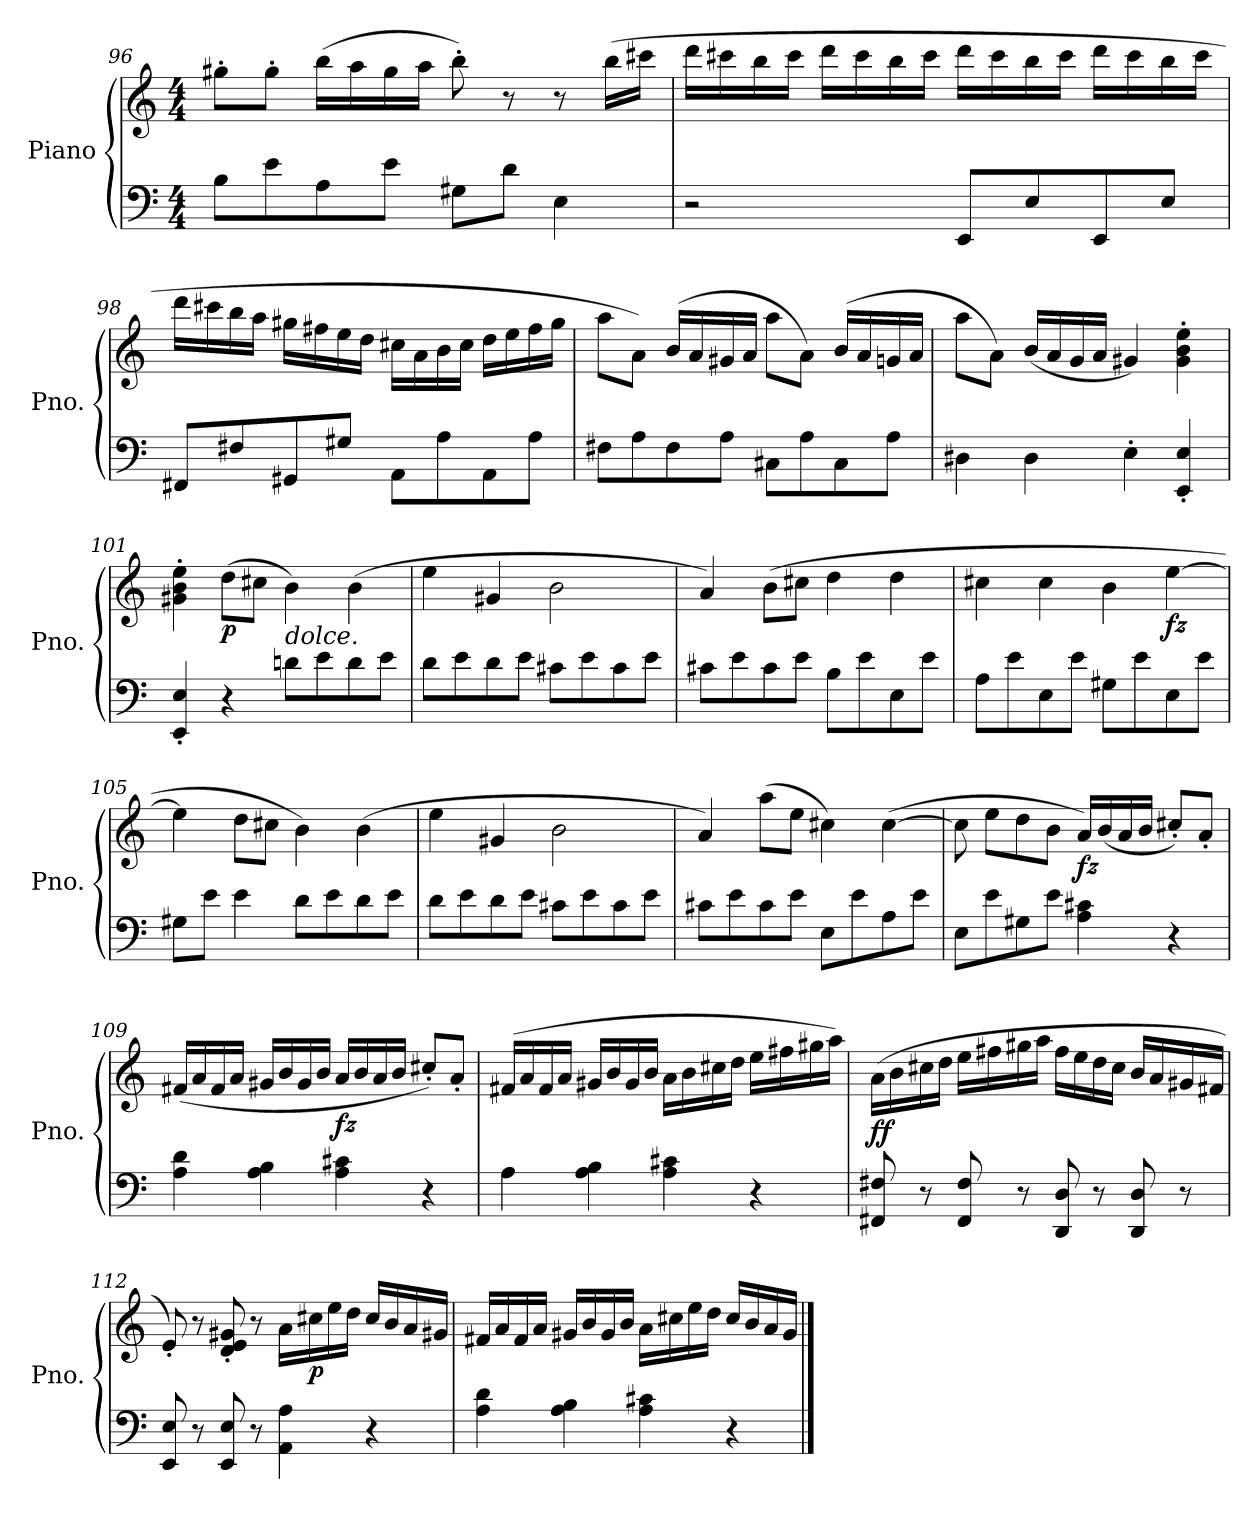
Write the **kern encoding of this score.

**kern	**kern	**dynam
*part1	*part1	*part1
*staff2	*staff1	*staff1/2
*I"Piano	*	*
*I'Pno.	*	*
!!LO:LB:g=z
*clefF4	*clefG2	*
*k[]	*k[]	*
*M4/4	*M4/4	*
=96	=96	=96
8B\L	8gg#X'\L	.
8e\	8gg#'\J	.
8A\	(>16bb\LL	.
.	16aa\	.
8e\J	16gg#\	.
.	16aa\JJ	.
8G#X\L	8bb'\)	.
8d\J	8r	.
4E\	8r	.
.	(>16bb\LL	.
.	16ccc#X\JJ	.
=97	=97	=97
2r	16ddd\LL	.
.	16ccc#X\	.
.	16bb\	.
.	16ccc#\JJ	.
.	16ddd\LL	.
.	16ccc#\	.
.	16bb\	.
.	16ccc#\JJ	.
8EE/L	16ddd\LL	.
.	16ccc#\	.
8E/	16bb\	.
.	16ccc#\JJ	.
8EE/	16ddd\LL	.
.	16ccc#\	.
8E/J	16bb\	.
.	16ccc#\JJ	.
!!LO:PB:g=z
=98	=98	=98
8FF#X</L	16ddd\LL	.
.	16ccc#X\	.
8F#X/	16bb\	.
.	16aa\JJ	.
8GG#X</	16gg#X\LL	.
.	16ff#X\	.
8G#X/J	16ee\	.
.	16dd\JJ	.
8AA\L	16cc#X\LL	.
.	16a\	.
8A\	16b\	.
.	16cc#\JJ	.
8AA\	16dd\LL	.
.	16ee\	.
8A\J	16ff#\	.
.	16gg#\JJ	.
=99	=99	=99
8F#X<\L	8aa\L	.
8A\	8a\J)	.
8F#\	(>16b/LL	.
.	16a/	.
8A\J	16g#X/	.
.	16a/JJ	.
8C#X<\L	8aa\L	.
8A\	8a\J)	.
8C#\	(<16b/LL	.
.	16a/	.
8A\J	16gn/	.
.	16a/JJ	.
=100	=100	=100
4D#X<\	8aa\L	.
.	8a\J)	.
4D#\	(<16b/LL	.
.	16a/	.
.	16g/	.
.	16a/JJ	.
4E<'\	4g#X/)	.
4EE/' 4E/'	4g#\' 4b\' 4ee\'	.
!!LO:LB:g=z
=101	=101	=101
4EE/' 4E/'	4g#X\' 4b\' 4ee\'	.
!	!	!LO:DY:b
4r	(>8dd\L	p
.	8cc#X\J	.
!	!LO:TX:b:i:t=dolce.	!
8dn<\L	4b\)	.
8e<\	.	.
8d\	(>4b\	.
8e\J	.	.
=102	=102	=102
8d\L	4ee\	.
8e\	.	.
8d\	4g#X/	.
8e\J	.	.
8c#X<\L	2b\	.
8e\	.	.
8c#\	.	.
8e\J	.	.
=103	=103	=103
8c#X\L	4a/)	.
8e\	.	.
8c#\	(>8b\L	.
8e\J	8cc#X\J	.
8B<\L	4dd\	.
8e\	.	.
8E\	4dd\	.
8e\J	.	.
=104	=104	=104
8A<\L	4cc#X\	.
8e\	.	.
8E\	4cc#\	.
8e\J	.	.
8G#X<\L	4b\	.
8e\	.	.
!	!	!LO:DY:b
8E\	[4ee\	fz
8e\J	.	.
!!LO:LB:g=z
=105	=105	=105
8G#X\L	4ee\]	.
8e\J	.	.
4e\	8dd\L	.
.	8cc#X\J	.
8d<\L	4b\)	.
8e\	.	.
8d\	(>4b\	.
8e\J	.	.
=106	=106	=106
8d\L	4ee\	.
8e\	.	.
8d\	4g#X/	.
8e\J	.	.
8c#X<\L	2b\	.
8e\	.	.
8c#\	.	.
8e\J	.	.
=107	=107	=107
8c#X\L	4a/)	.
8e\	.	.
8c#\	(>8aa\L	.
8e\J	8ee\J	.
8E\L	4cc#X\)	.
8e\	.	.
8A<\	(>[4cc#\	.
8e\J	.	.
!!LO:LB:g=z
=108	=108	=108
8E\L	8cc#\]	.
8e\	8ee\L	.
8G#X<\	8dd\	.
8e\J	8b\J	.
!	!	!LO:DY:b
4A\< 4c#X\<	16a/LL)	fz
.	(>16b/	.
.	16a/	.
.	16b/JJ	.
4r	8cc#X'/L)	.
.	8a'/J	.
=109	=109	=109
4A\< 4d\<	(<16f#X/LL	.
.	16a/	.
.	16f#/	.
.	16a/JJ	.
4A\ 4B\	16g#X/LL	.
.	16b/	.
.	16g#/	.
.	16b/JJ	.
!	!	!LO:DY:b
4A\ 4c#X\	16a/LL	fz
.	16b/	.
.	16a/	.
.	16b/JJ	.
4r	8cc#X'/L)	.
.	8a'/J	.
!!LO:LB:g=z
=110	=110	=110
4A\	(>16f#X/LL	.
.	16a/	.
.	16f#/	.
.	16a/JJ	.
4A\ 4B\	16g#X/LL	.
.	16b/	.
.	16g#/	.
.	16b/JJ	.
4A\ 4c#X\	16a\LL	.
.	16b\	.
.	16cc#X\	.
.	16dd\JJ	.
4r	16ee\LL	.
.	16ff#X\	.
.	16gg#X\	.
.	16aa\JJ)	.
=111	=111	=111
!	!	!LO:DY:b
8FF#X/ 8F#X/	(>16a\LL	ff
.	16b\	.
8r	16cc#X\	.
.	16dd\JJ	.
8FF#/ 8F#/	16ee\LL	.
.	16ff#X\	.
8r	16gg#X\	.
.	16aa\JJ	.
8DD/ 8D/	16ff#\LL	.
.	16ee\	.
8r	16dd\	.
.	16cc#\JJ	.
8DD/ 8D/	16b/LL	.
.	16a/	.
8r	16g#X/	.
.	16f#X/JJ	.
!!LO:LB:g=z
=112	=112	=112
8EE/ 8E/	8e'/)	.
8r	8r	.
8EE/ 8E/	8d/' 8e/' 8g#X/'	.
8r	8r	.
4AA\ 4A\	16a\LL	.
!	!	!LO:DY:b
.	16cc#X\	p
.	16ee\	.
.	16dd\JJ	.
4r	16cc#/LL	.
.	16b/	.
.	16a/	.
.	16g#X/JJ	.
=113	=113	=113
4A\< 4d\<	16f#X/LL	.
.	16a/	.
.	16f#/	.
.	16a/JJ	.
4A\ 4B\	16g#X/LL	.
.	16b/	.
.	16g#/	.
.	16b/JJ	.
4A\ 4c#X\	16a\LL	.
.	16cc#X\	.
.	16ee\	.
.	16dd\JJ	.
4r	16cc#/LL	.
.	16b/	.
.	16a/	.
.	16g#/JJ	.
==	==	==
*-	*-	*-
